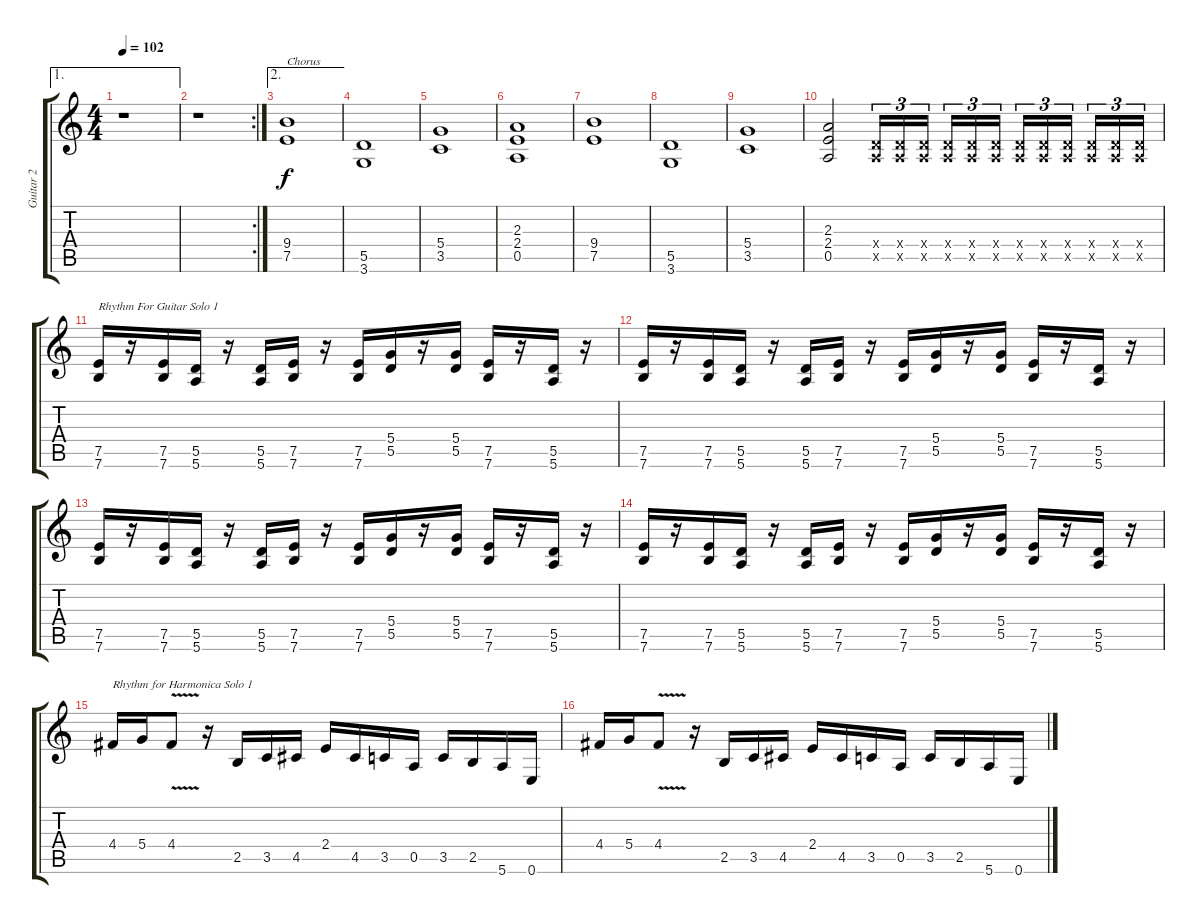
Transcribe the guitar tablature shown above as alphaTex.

\track ("Guitar 2" "Guitar 2") {instrument distortionguitar}
\staff {score tabs}
\tuning (E4 B3 G3 D3 A2 E2) {hide}
\ae 1
\ts (4 4)
\tempo 102
\clef g2
\ks c
r.1{dy f} |
\rc 2
r.1 |
\ae 2
(9.4 7.5).1{txt "Chorus"} |
(5.5 3.6).1 |
(5.4 3.5).1 |
(2.3 2.4 0.5).1 |
(9.4 7.5).1 |
(5.5 3.6).1 |
(5.4 3.5).1 |
(2.3 2.4 0.5).2 (0.4{x} 0.5{x}).16{tu (3 2)} (0.4{x} 0.5{x}).16{tu (3 2)} (0.4{x} 0.5{x}).16{tu (3 2)} (0.4{x} 0.5{x}).16{tu (3 2)} (0.4{x} 0.5{x}).16{tu (3 2)} (0.4{x} 0.5{x}).16{tu (3 2)} (0.4{x} 0.5{x}).16{tu (3 2)} (0.4{x} 0.5{x}).16{tu (3 2)} (0.4{x} 0.5{x}).16{tu (3 2)} (0.4{x} 0.5{x}).16{tu (3 2)} (0.4{x} 0.5{x}).16{tu (3 2)} (0.4{x} 0.5{x}).16{tu (3 2)} |
(7.5 7.6).16{txt "Rhythm For Guitar Solo 1"} r.16 (7.5 7.6).16 (5.5 5.6).16 r.16 (5.5 5.6).16 (7.5 7.6).16 r.16 (7.5 7.6).16 (5.4 5.5).16 r.16 (5.4 5.5).16 (7.5 7.6).16 r.16 (5.5 5.6).16 r.16 |
(7.5 7.6).16 r.16 (7.5 7.6).16 (5.5 5.6).16 r.16 (5.5 5.6).16 (7.5 7.6).16 r.16 (7.5 7.6).16 (5.4 5.5).16 r.16 (5.4 5.5).16 (7.5 7.6).16 r.16 (5.5 5.6).16 r.16 |
(7.5 7.6).16 r.16 (7.5 7.6).16 (5.5 5.6).16 r.16 (5.5 5.6).16 (7.5 7.6).16 r.16 (7.5 7.6).16 (5.4 5.5).16 r.16 (5.4 5.5).16 (7.5 7.6).16 r.16 (5.5 5.6).16 r.16 |
(7.5 7.6).16 r.16 (7.5 7.6).16 (5.5 5.6).16 r.16 (5.5 5.6).16 (7.5 7.6).16 r.16 (7.5 7.6).16 (5.4 5.5).16 r.16 (5.4 5.5).16 (7.5 7.6).16 r.16 (5.5 5.6).16 r.16 |
4.4.16{txt "Rhythm for Harmonica Solo 1"} 5.4.16 4.4{v}.8 r.16 2.5.16 3.5.16 4.5.16 2.4.16 4.5.16 3.5.16 0.5.16 3.5.16 2.5.16 5.6.16 0.6.16 |
4.4.16 5.4.16 4.4{v}.8 r.16 2.5.16 3.5.16 4.5.16 2.4.16 4.5.16 3.5.16 0.5.16 3.5.16 2.5.16 5.6.16 0.6.16
